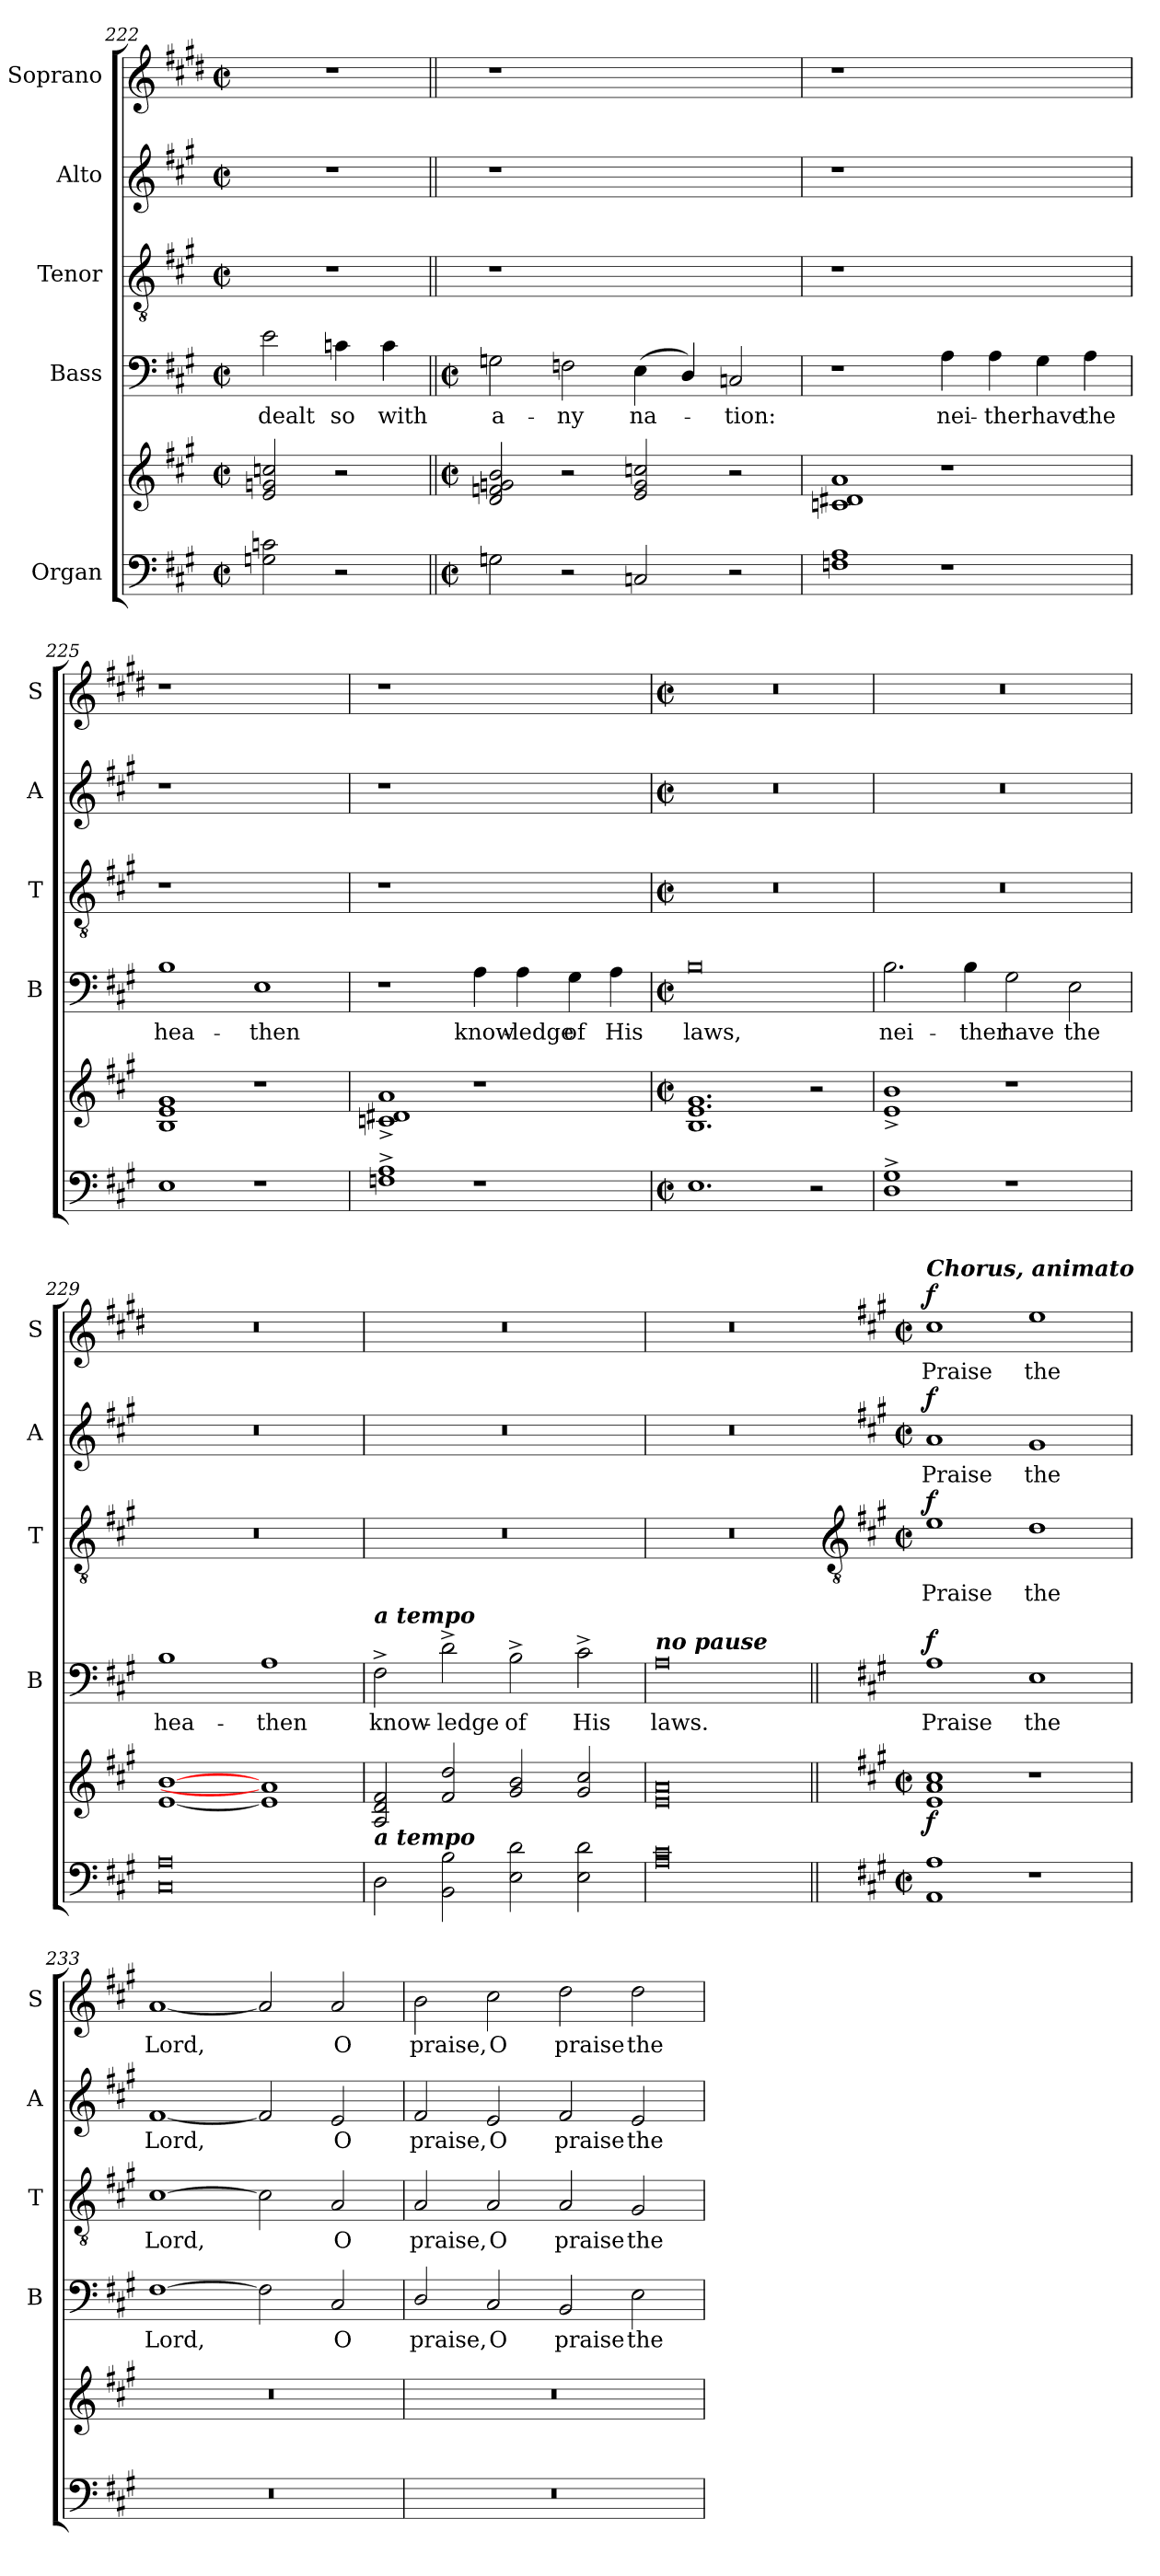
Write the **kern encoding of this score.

**kern	**kern	**dynam	**kern	**text	**dynam	**kern	**text	**dynam	**kern	**text	**dynam	**kern	**text	**dynam
*part5	*part5	*part5	*part4	*part4	*part4	*part3	*part3	*part3	*part2	*part2	*part2	*part1	*part1	*part1
*staff6	*staff5	*staff5/6	*staff4	*staff4	*staff4	*staff3	*staff3	*staff3	*staff2	*staff2	*staff2	*staff1	*staff1	*staff1
*I"Organ	*	*	*I"Bass	*	*	*I"Tenor	*	*	*I"Alto	*	*	*I"Soprano	*	*
*	*	*	*I'B	*	*	*I'T	*	*	*I'A	*	*	*I'S	*	*
!!LO:LB:g=z
*clefF4	*clefG2	*	*clefF4	*	*	*clefGv2	*	*	*clefG2	*	*	*clefG2	*	*
*k[f#c#g#]	*k[f#c#g#]	*	*k[f#c#g#]	*	*	*k[f#c#g#]	*	*	*k[f#c#g#]	*	*	*k[f#c#g#d#]	*	*
*A:	*A:	*	*A:	*	*	*A:	*	*	*A:	*	*	*E:	*	*
*M2/2	*M2/2	*	*M2/2	*	*	*M2/2	*	*	*M2/2	*	*	*M2/2	*	*
*met(c|)	*met(c|)	*	*met(c|)	*	*	*met(c|)	*	*	*met(c|)	*	*	*met(c|)	*	*
=222	=222	=222	=222	=222	=222	=222	=222	=222	=222	=222	=222	=222	=222	=222
!	!	!	!	!LO:LY:b	!	!	!	!	!	!	!	!	!	!
2Gn 2cn	2e 2gn 2ccn	.	2e	dealt	.	1r	.	.	1r	.	.	1r	.	.
!	!	!	!	!LO:LY:b	!	!	!	!	!	!	!	!	!	!
2r	2r	.	4cn	so	.	.	.	.	.	.	.	.	.	.
!	!	!	!	!LO:LY:b	!	!	!	!	!	!	!	!	!	!
.	.	.	4c	with	.	.	.	.	.	.	.	.	.	.
=223||	=223||	=223||	=223||	=223||	=223||	=223||	=223||	=223||	=223||	=223||	=223||	=223||	=223||	=223||
*M4/2	*M4/2	*	*M4/2	*	*	*	*	*	*	*	*	*	*	*
*met(c|)	*met(c|)	*	*met(c|)	*	*	*	*	*	*	*	*	*	*	*
!	!	!	!	!LO:LY:b	!	!	!	!	!	!	!	!	!	!
2Gn	2d 2fn 2gn 2b	.	2Gn	a-	.	1r	.	.	1r	.	.	1r	.	.
!	!	!	!	!LO:LY:b	!	!	!	!	!	!	!	!	!	!
2r	2r	.	2Fn	-ny	.	.	.	.	.	.	.	.	.	.
!	!	!	!	!LO:LY:b	!	!	!	!	!	!	!	!	!	!
2Cn	2e 2g 2ccn	.	(<4E	na-	.	1ryy	.	.	1ryy	.	.	1ryy	.	.
.	.	.	4D/)	.	.	.	.	.	.	.	.	.	.	.
!	!	!	!	!LO:LY:b	!	!	!	!	!	!	!	!	!	!
2r	2r	.	2Cn	tion:	.	.	.	.	.	.	.	.	.	.
=224	=224	=224	=224	=224	=224	=224	=224	=224	=224	=224	=224	=224	=224	=224
1Fn 1A	1cn 1d#X 1a	.	1r	.	.	1r	.	.	1r	.	.	1r	.	.
!	!	!	!	!LO:LY:b	!	!	!	!	!	!	!	!	!	!
1r	1r	.	4A	nei-	.	1ryy	.	.	1ryy	.	.	1ryy	.	.
!	!	!	!	!LO:LY:b	!	!	!	!	!	!	!	!	!	!
.	.	.	4A	-ther	.	.	.	.	.	.	.	.	.	.
!	!	!	!	!LO:LY:b	!	!	!	!	!	!	!	!	!	!
.	.	.	4G#	have	.	.	.	.	.	.	.	.	.	.
!	!	!	!	!LO:LY:b	!	!	!	!	!	!	!	!	!	!
.	.	.	4A	the	.	.	.	.	.	.	.	.	.	.
=225	=225	=225	=225	=225	=225	=225	=225	=225	=225	=225	=225	=225	=225	=225
!	!	!	!	!LO:LY:b	!	!	!	!	!	!	!	!	!	!
1E	1B 1e 1g#	.	1B	hea-	.	1r	.	.	1r	.	.	1r	.	.
!	!	!	!	!LO:LY:b	!	!	!	!	!	!	!	!	!	!
1r	1r	.	1E	-then	.	1ryy	.	.	1ryy	.	.	1ryy	.	.
=226	=226	=226	=226	=226	=226	=226	=226	=226	=226	=226	=226	=226	=226	=226
1Fn^ 1A^	1cn^ 1d#X^ 1a^	.	1r	.	.	1r	.	.	1r	.	.	1r	.	.
!	!	!	!	!LO:LY:b	!	!	!	!	!	!	!	!	!	!
1r	1r	.	4A	know-	.	1ryy	.	.	1ryy	.	.	1ryy	.	.
!	!	!	!	!LO:LY:b	!	!	!	!	!	!	!	!	!	!
.	.	.	4A	-ledge	.	.	.	.	.	.	.	.	.	.
!	!	!	!	!LO:LY:b	!	!	!	!	!	!	!	!	!	!
.	.	.	4G#	of	.	.	.	.	.	.	.	.	.	.
!	!	!	!	!LO:LY:b	!	!	!	!	!	!	!	!	!	!
.	.	.	4A	His	.	.	.	.	.	.	.	.	.	.
!!LO:LB:g=z
=227	=227	=227	=227	=227	=227	=227	=227	=227	=227	=227	=227	=227	=227	=227
*M4/2	*M4/2	*	*M4/2	*	*	*M4/2	*	*	*M4/2	*	*	*M4/2	*	*
*met(c|)	*met(c|)	*	*met(c|)	*	*	*met(c|)	*	*	*met(c|)	*	*	*met(c|)	*	*
!	!	!	!	!LO:LY:b	!	!	!	!	!	!	!	!	!	!
1.E	1.B 1.e 1.g#	.	0B	laws,	.	0r	.	.	0r	.	.	0r	.	.
2r	2r	.	.	.	.	.	.	.	.	.	.	.	.	.
=228	=228	=228	=228	=228	=228	=228	=228	=228	=228	=228	=228	=228	=228	=228
!	!	!	!	!LO:LY:b	!	!	!	!	!	!	!	!	!	!
1D^ 1G#^	1e^ 1b^	.	2.B	nei-	.	0r	.	.	0r	.	.	0r	.	.
!	!	!	!	!LO:LY:b	!	!	!	!	!	!	!	!	!	!
.	.	.	4B	-ther	.	.	.	.	.	.	.	.	.	.
!	!	!	!	!LO:LY:b	!	!	!	!	!	!	!	!	!	!
1r	1r	.	2G#	have	.	.	.	.	.	.	.	.	.	.
!	!	!	!	!LO:LY:b	!	!	!	!	!	!	!	!	!	!
.	.	.	2E	the	.	.	.	.	.	.	.	.	.	.
=229	=229	=229	=229	=229	=229	=229	=229	=229	=229	=229	=229	=229	=229	=229
!	!	!	!	!LO:LY:b	!	!	!	!	!	!	!	!	!	!
0C# 0A	[1e [1b	.	1B	hea-	.	0r	.	.	0r	.	.	0r	.	.
!	!	!	!	!LO:LY:b	!	!	!	!	!	!	!	!	!	!
.	1e] 1a]	.	1A	-then	.	.	.	.	.	.	.	.	.	.
=230	=230	=230	=230	=230	=230	=230	=230	=230	=230	=230	=230	=230	=230	=230
!	!	!	!LO:TX:a:Bi:t=a tempo	!	!	!	!	!	!	!	!	!	!	!
!LO:TX:a:Bi:t=a tempo	!	!	!	!	!	!	!	!	!	!	!	!	!	!
!	!	!	!	!LO:LY:b	!	!	!	!	!	!	!	!	!	!
2D	2A 2d 2f#	.	2F#^	know-	.	0r	.	.	0r	.	.	0r	.	.
!	!	!	!	!LO:LY:b	!	!	!	!	!	!	!	!	!	!
2BB 2B	2f# 2dd	.	2d^	-ledge	.	.	.	.	.	.	.	.	.	.
!	!	!	!	!LO:LY:b	!	!	!	!	!	!	!	!	!	!
2E 2d	2g# 2b	.	2B^	of	.	.	.	.	.	.	.	.	.	.
!	!	!	!	!LO:LY:b	!	!	!	!	!	!	!	!	!	!
2E 2d	2g# 2cc#	.	2c#^	His	.	.	.	.	.	.	.	.	.	.
=231	=231	=231	=231	=231	=231	=231	=231	=231	=231	=231	=231	=231	=231	=231
!	!	!	!LO:TX:a:Bi:t=no pause	!	!	!	!	!	!	!	!	!	!	!
!	!	!	!	!LO:LY:b	!	!	!	!	!	!	!	!	!	!
0A 0c#	0e 0a	.	0A	laws.	.	0r	.	.	0r	.	.	0r	.	.
!!LO:LB:g=z
=232||	=232||	=232	=232||	=232	=232	=232	=232	=232	=232	=232	=232	=232	=232	=232
*	*	*	*	*	*	*clefGv2	*	*	*	*	*	*	*	*
*	*	*	*	*	*	*k[f#c#g#]	*	*	*k[f#c#g#]	*	*	*k[f#c#g#]	*	*
*	*	*	*	*	*	*A:	*	*	*A:	*	*	*A:	*	*
*M4/2	*M4/2	*	*	*	*	*M4/2	*	*	*M4/2	*	*	*M4/2	*	*
*met(c|)	*met(c|)	*	*	*	*	*met(c|)	*	*	*met(c|)	*	*	*met(c|)	*	*
*	*MM240	*	*	*	*	*	*	*	*	*	*	*	*	*
!	!	!	!	!	!	!	!	!	!	!	!	!LO:TX:a:Bi:t=Chorus, animato	!	!
!	!	!LO:DY:b	!	!LO:LY:b	!LO:DY:b	!	!LO:LY:b	!LO:DY:b	!	!LO:LY:b	!LO:DY:b	!	!LO:LY:b	!LO:DY:b
1AA 1A	1e 1a 1cc#	f	1A	Praise	f	1e	Praise	f	1a	Praise	f	1cc#	Praise	f
!	!	!	!	!LO:LY:b	!	!	!LO:LY:b	!	!	!LO:LY:b	!	!	!LO:LY:b	!
1r	1r	.	1E	the	.	1d	the	.	1g#	the	.	1ee	the	.
=233	=233	=233	=233	=233	=233	=233	=233	=233	=233	=233	=233	=233	=233	=233
!	!	!	!	!LO:LY:b	!	!	!LO:LY:b	!	!	!LO:LY:b	!	!	!LO:LY:b	!
0r	0r	.	[1F#	Lord,	.	[1c#	Lord,	.	[1f#	Lord,	.	[1a	Lord,	.
.	.	.	2F#]	.	.	2c#]	.	.	2f#]	.	.	2a]	.	.
!	!	!	!	!LO:LY:b	!	!	!LO:LY:b	!	!	!LO:LY:b	!	!	!LO:LY:b	!
.	.	.	2C#	O	.	2A	O	.	2e	O	.	2a	O	.
=234	=234	=234	=234	=234	=234	=234	=234	=234	=234	=234	=234	=234	=234	=234
!	!	!	!	!LO:LY:b	!	!	!LO:LY:b	!	!	!LO:LY:b	!	!	!LO:LY:b	!
0r	0r	.	2D/	praise,	.	2A	praise,	.	2f#	praise,	.	2b	praise,	.
!	!	!	!	!LO:LY:b	!	!	!LO:LY:b	!	!	!LO:LY:b	!	!	!LO:LY:b	!
.	.	.	2C#	O	.	2A	O	.	2e	O	.	2cc#	O	.
!	!	!	!	!LO:LY:b	!	!	!LO:LY:b	!	!	!LO:LY:b	!	!	!LO:LY:b	!
.	.	.	2BB	praise	.	2A	praise	.	2f#	praise	.	2dd	praise	.
!	!	!	!	!LO:LY:b	!	!	!LO:LY:b	!	!	!LO:LY:b	!	!	!LO:LY:b	!
.	.	.	2E	the	.	2G#	the	.	2e	the	.	2dd	the	.
=	=	=	=	=	=	=	=	=	=	=	=	=	=	=
*-	*-	*-	*-	*-	*-	*-	*-	*-	*-	*-	*-	*-	*-	*-
